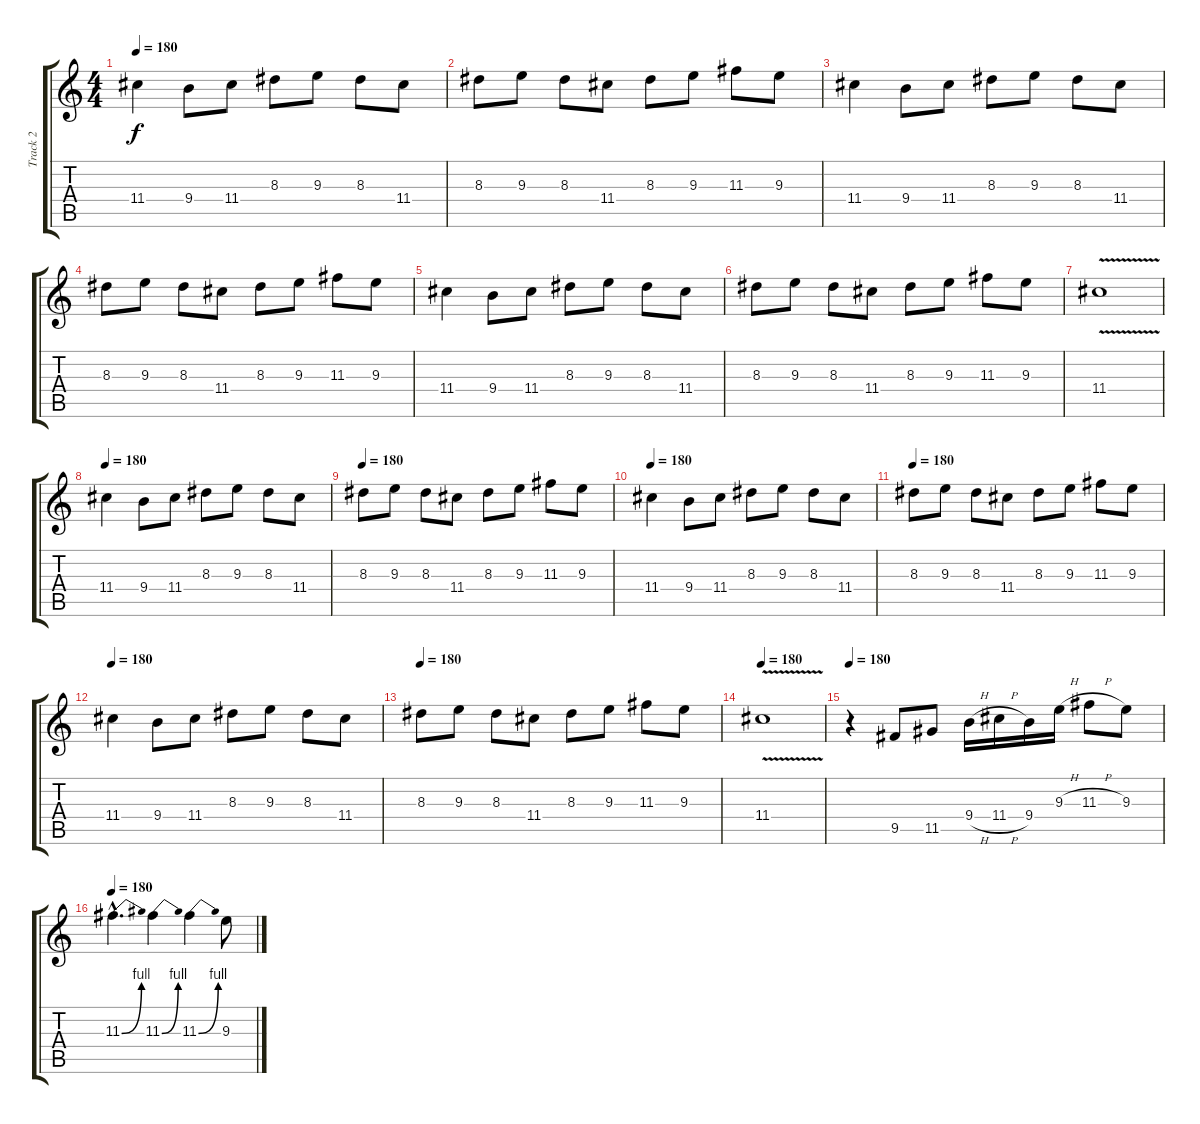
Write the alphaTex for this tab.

\track ("Track 2" "Track 2") {instrument distortionguitar}
\staff {score tabs}
\tuning (E4 B3 G3 D3 A2 E2) {hide}
\ts (4 4)
\tempo 180
\clef g2
\ks c
11.4.4{dy f instrument distortionguitar} 9.4.8 11.4.8 8.3.8 9.3.8 8.3.8 11.4.8 |
8.3.8 9.3.8 8.3.8 11.4.8 8.3.8 9.3.8 11.3.8 9.3.8 |
11.4.4 9.4.8 11.4.8 8.3.8 9.3.8 8.3.8 11.4.8 |
8.3.8 9.3.8 8.3.8 11.4.8 8.3.8 9.3.8 11.3.8 9.3.8 |
11.4.4 9.4.8 11.4.8 8.3.8 9.3.8 8.3.8 11.4.8 |
8.3.8 9.3.8 8.3.8 11.4.8 8.3.8 9.3.8 11.3.8 9.3.8 |
11.4{v}.1 |
\tempo 180
11.4.4 9.4.8 11.4.8 8.3.8 9.3.8 8.3.8 11.4.8 |
\tempo 180
8.3.8 9.3.8 8.3.8 11.4.8 8.3.8 9.3.8 11.3.8 9.3.8 |
\tempo 180
11.4.4 9.4.8 11.4.8 8.3.8 9.3.8 8.3.8 11.4.8 |
\tempo 180
8.3.8 9.3.8 8.3.8 11.4.8 8.3.8 9.3.8 11.3.8 9.3.8 |
\tempo 180
11.4.4 9.4.8 11.4.8 8.3.8 9.3.8 8.3.8 11.4.8 |
\tempo 180
8.3.8 9.3.8 8.3.8 11.4.8 8.3.8 9.3.8 11.3.8 9.3.8 |
\tempo 180
11.4{v}.1 |
\tempo 180
r.4 9.5.8 11.5.8 9.4{h}.16 11.4{h}.16 9.4.16 9.3{h}.16 11.3{h}.8 9.3.8 |
\tempo 180
11.3{be (bend 0 0 60 4) hac}.4{d} 11.3{be (bend 0 0 60 4)}.4 11.3{be (bend 0 0 60 4)}.4 9.3.8
